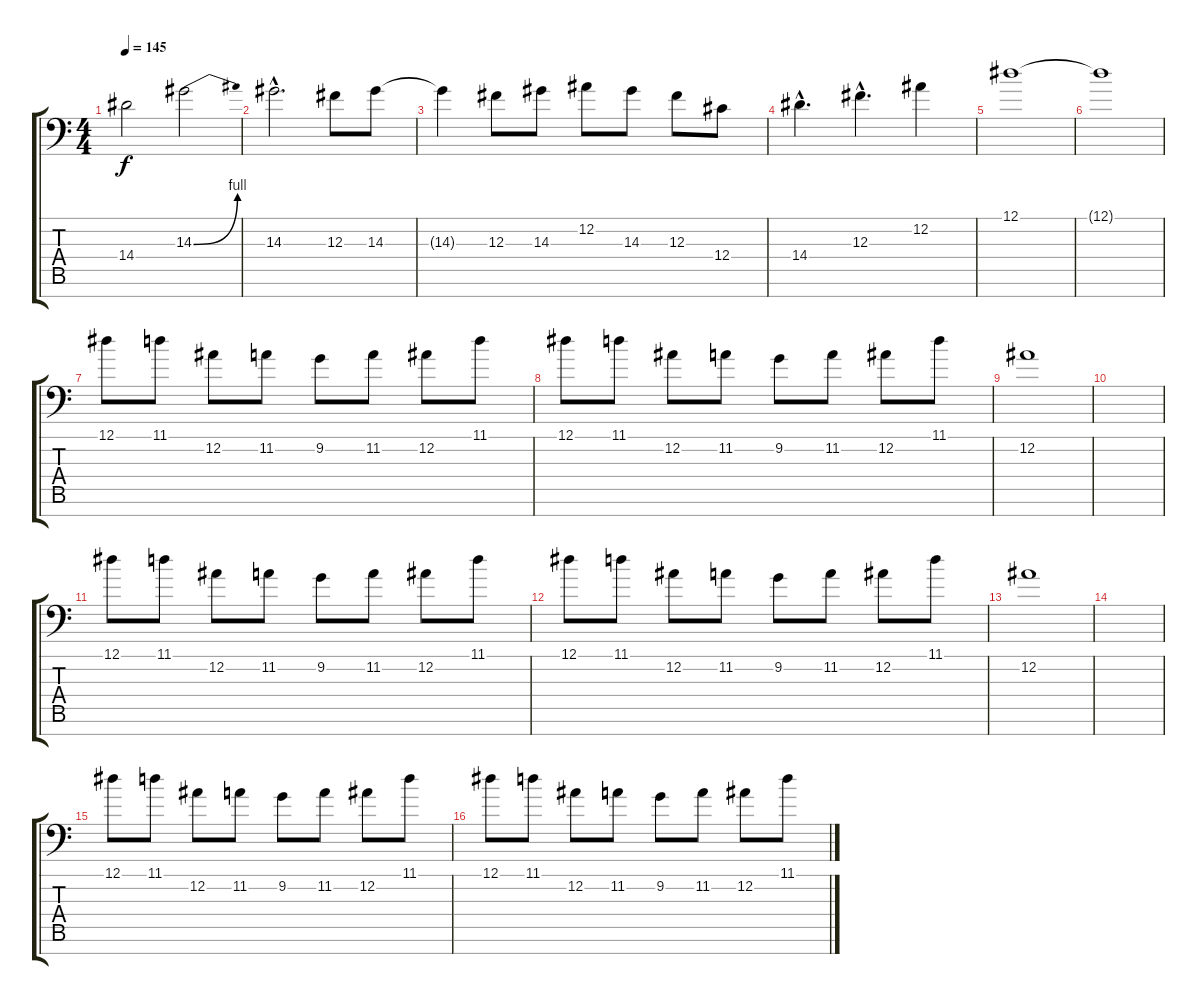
\track "" {instrument musicbox}
\staff {score tabs}
\tuning (Eb4 Bb3 Gb3 Db3 Ab2 Eb2 Bb1) {hide}
\ts (4 4)
\tempo 145
\clef f4
\ks c
14.4.2{dy f} 14.3{be (bend 0 0 60 4)}.2 |
14.3{hac}.2{d} 12.3.8 14.3.8 |
14.3{t}.4 12.3.8 14.3.8 12.2.8 14.3.8 12.3.8 12.4.8 |
14.4{hac}.4{d} 12.3{hac}.4{d} 12.2.4 |
12.1.1{volume 5} |
12.1{t}.1 |
12.1.8{volume 15 instrument musicbox} 11.1.8 12.2.8 11.2.8 9.2.8 11.2.8 12.2.8 11.1.8 |
12.1.8 11.1.8 12.2.8 11.2.8 9.2.8 11.2.8 12.2.8 11.1.8 |
12.2.1 |
|
12.1.8 11.1.8 12.2.8 11.2.8 9.2.8 11.2.8 12.2.8 11.1.8 |
12.1.8 11.1.8 12.2.8 11.2.8 9.2.8 11.2.8 12.2.8 11.1.8 |
12.2.1 |
|
12.1.8 11.1.8 12.2.8 11.2.8 9.2.8 11.2.8 12.2.8 11.1.8 |
12.1.8 11.1.8 12.2.8 11.2.8 9.2.8 11.2.8 12.2.8 11.1.8
